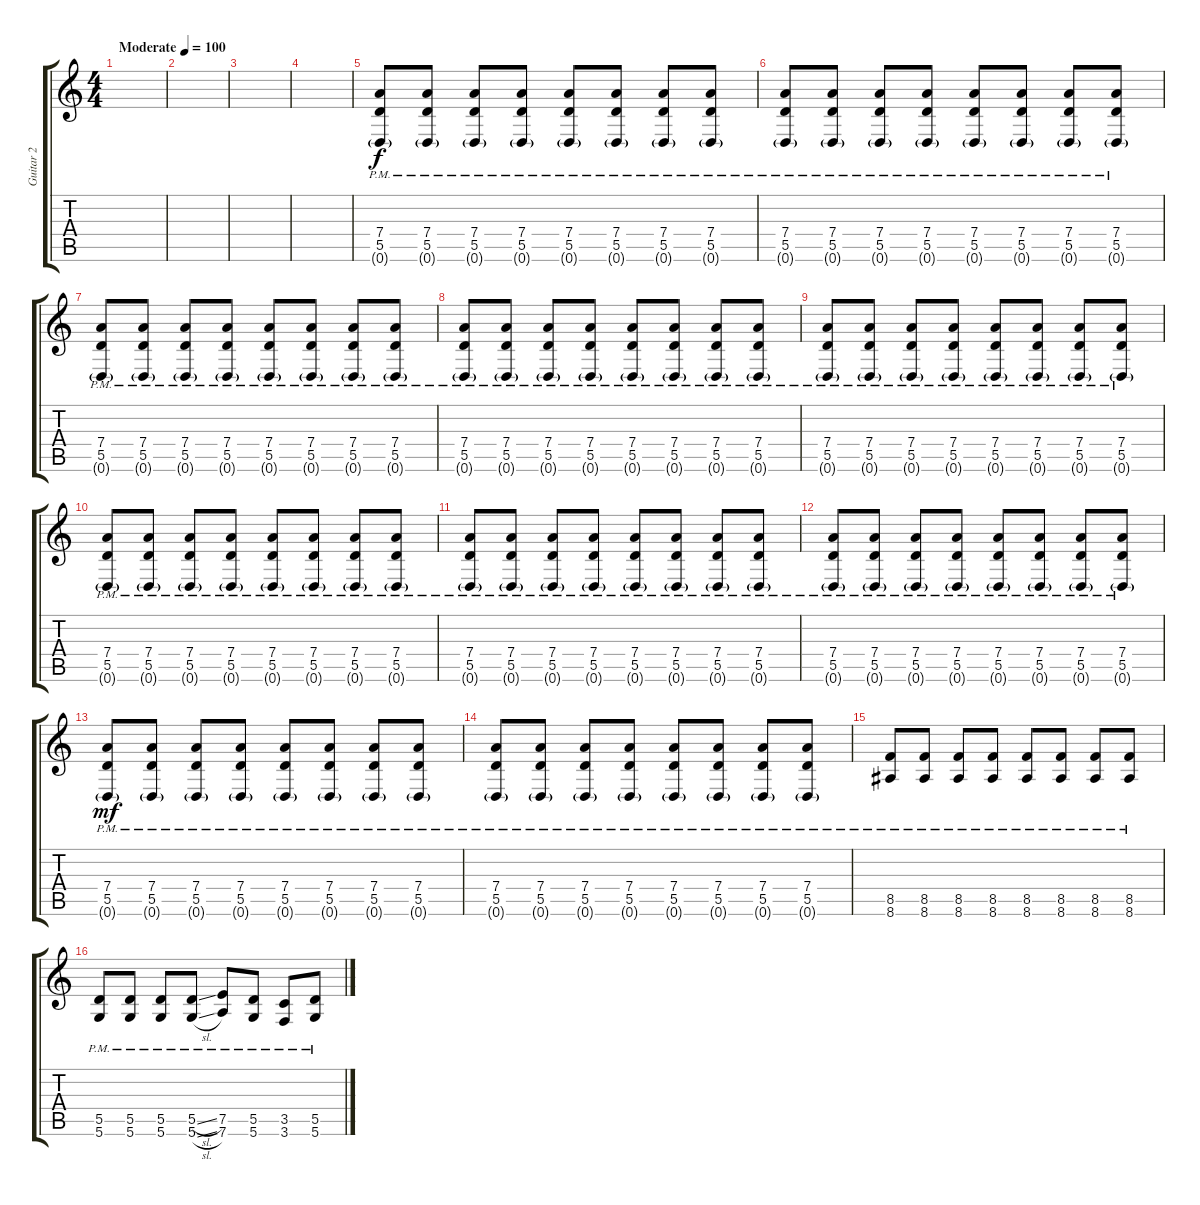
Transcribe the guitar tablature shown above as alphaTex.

\track ("Guitar 2" "Guitar 2") {instrument electricguitarclean}
\staff {score tabs}
\tuning (E4 B3 G3 D3 A2 D2) {hide}
\ts (4 4)
\tempo (100 "Moderate")
\clef g2
\ks c
|
|
|
|
(7.4{pm} 5.5{pm} 0.6{g pm}).8 (7.4{pm} 5.5{pm} 0.6{g pm}).8 (7.4{pm} 5.5{pm} 0.6{g pm}).8 (7.4{pm} 5.5{pm} 0.6{g pm}).8 (7.4{pm} 5.5{pm} 0.6{g pm}).8 (7.4{pm} 5.5{pm} 0.6{g pm}).8 (7.4{pm} 5.5{pm} 0.6{g pm}).8 (7.4{pm} 5.5{pm} 0.6{g pm}).8 |
(7.4{pm} 5.5{pm} 0.6{g pm}).8 (7.4{pm} 5.5{pm} 0.6{g pm}).8 (7.4{pm} 5.5{pm} 0.6{g pm}).8 (7.4{pm} 5.5{pm} 0.6{g pm}).8 (7.4{pm} 5.5{pm} 0.6{g pm}).8 (7.4{pm} 5.5{pm} 0.6{g pm}).8 (7.4{pm} 5.5{pm} 0.6{g pm}).8 (7.4{pm} 5.5{pm} 0.6{g pm}).8 |
(7.4{pm} 5.5{pm} 0.6{g pm}).8 (7.4{pm} 5.5{pm} 0.6{g pm}).8 (7.4{pm} 5.5{pm} 0.6{g pm}).8 (7.4{pm} 5.5{pm} 0.6{g pm}).8 (7.4{pm} 5.5{pm} 0.6{g pm}).8 (7.4{pm} 5.5{pm} 0.6{g pm}).8 (7.4{pm} 5.5{pm} 0.6{g pm}).8 (7.4{pm} 5.5{pm} 0.6{g pm}).8 |
(7.4{pm} 5.5{pm} 0.6{g pm}).8 (7.4{pm} 5.5{pm} 0.6{g pm}).8 (7.4{pm} 5.5{pm} 0.6{g pm}).8 (7.4{pm} 5.5{pm} 0.6{g pm}).8 (7.4{pm} 5.5{pm} 0.6{g pm}).8 (7.4{pm} 5.5{pm} 0.6{g pm}).8 (7.4{pm} 5.5{pm} 0.6{g pm}).8 (7.4{pm} 5.5{pm} 0.6{g pm}).8 |
(7.4{pm} 5.5{pm} 0.6{g pm}).8 (7.4{pm} 5.5{pm} 0.6{g pm}).8 (7.4{pm} 5.5{pm} 0.6{g pm}).8 (7.4{pm} 5.5{pm} 0.6{g pm}).8 (7.4{pm} 5.5{pm} 0.6{g pm}).8 (7.4{pm} 5.5{pm} 0.6{g pm}).8 (7.4{pm} 5.5{pm} 0.6{g pm}).8 (7.4{pm} 5.5{pm} 0.6{g pm}).8 |
(7.4{pm} 5.5{pm} 0.6{g pm}).8 (7.4{pm} 5.5{pm} 0.6{g pm}).8 (7.4{pm} 5.5{pm} 0.6{g pm}).8 (7.4{pm} 5.5{pm} 0.6{g pm}).8 (7.4{pm} 5.5{pm} 0.6{g pm}).8 (7.4{pm} 5.5{pm} 0.6{g pm}).8 (7.4{pm} 5.5{pm} 0.6{g pm}).8 (7.4{pm} 5.5{pm} 0.6{g pm}).8 |
(7.4{pm} 5.5{pm} 0.6{g pm}).8 (7.4{pm} 5.5{pm} 0.6{g pm}).8 (7.4{pm} 5.5{pm} 0.6{g pm}).8 (7.4{pm} 5.5{pm} 0.6{g pm}).8 (7.4{pm} 5.5{pm} 0.6{g pm}).8 (7.4{pm} 5.5{pm} 0.6{g pm}).8 (7.4{pm} 5.5{pm} 0.6{g pm}).8 (7.4{pm} 5.5{pm} 0.6{g pm}).8 |
(7.4{pm} 5.5{pm} 0.6{g pm}).8 (7.4{pm} 5.5{pm} 0.6{g pm}).8 (7.4{pm} 5.5{pm} 0.6{g pm}).8 (7.4{pm} 5.5{pm} 0.6{g pm}).8 (7.4{pm} 5.5{pm} 0.6{g pm}).8 (7.4{pm} 5.5{pm} 0.6{g pm}).8 (7.4{pm} 5.5{pm} 0.6{g pm}).8 (7.4{pm} 5.5{pm} 0.6{g pm}).8 |
(7.4{pm} 5.5{pm} 0.6{g pm}).8{dy mf} (7.4{pm} 5.5{pm} 0.6{g pm}).8 (7.4{pm} 5.5{pm} 0.6{g pm}).8 (7.4{pm} 5.5{pm} 0.6{g pm}).8 (7.4{pm} 5.5{pm} 0.6{g pm}).8 (7.4{pm} 5.5{pm} 0.6{g pm}).8 (7.4{pm} 5.5{pm} 0.6{g pm}).8 (7.4{pm} 5.5{pm} 0.6{g pm}).8 |
(7.4{pm} 5.5{pm} 0.6{g pm}).8 (7.4{pm} 5.5{pm} 0.6{g pm}).8 (7.4{pm} 5.5{pm} 0.6{g pm}).8 (7.4{pm} 5.5{pm} 0.6{g pm}).8 (7.4{pm} 5.5{pm} 0.6{g pm}).8 (7.4{pm} 5.5{pm} 0.6{g pm}).8 (7.4{pm} 5.5{pm} 0.6{g pm}).8 (7.4{pm} 5.5{pm} 0.6{g pm}).8 |
(8.5{pm} 8.6{pm}).8 (8.5{pm} 8.6{pm}).8 (8.5{pm} 8.6{pm}).8 (8.5{pm} 8.6{pm}).8 (8.5{pm} 8.6{pm}).8 (8.5{pm} 8.6{pm}).8 (8.5{pm} 8.6{pm}).8 (8.5{pm} 8.6{pm}).8 |
(5.5{pm} 5.6{pm}).8 (5.5{pm} 5.6{pm}).8 (5.5{pm} 5.6{pm}).8 (5.5{sl pm} 5.6{sl pm}).8 (7.5{pm} 7.6{pm}).8 (5.5{pm} 5.6{pm}).8 (3.5{pm} 3.6{pm}).8 (5.5{pm} 5.6{pm}).8
